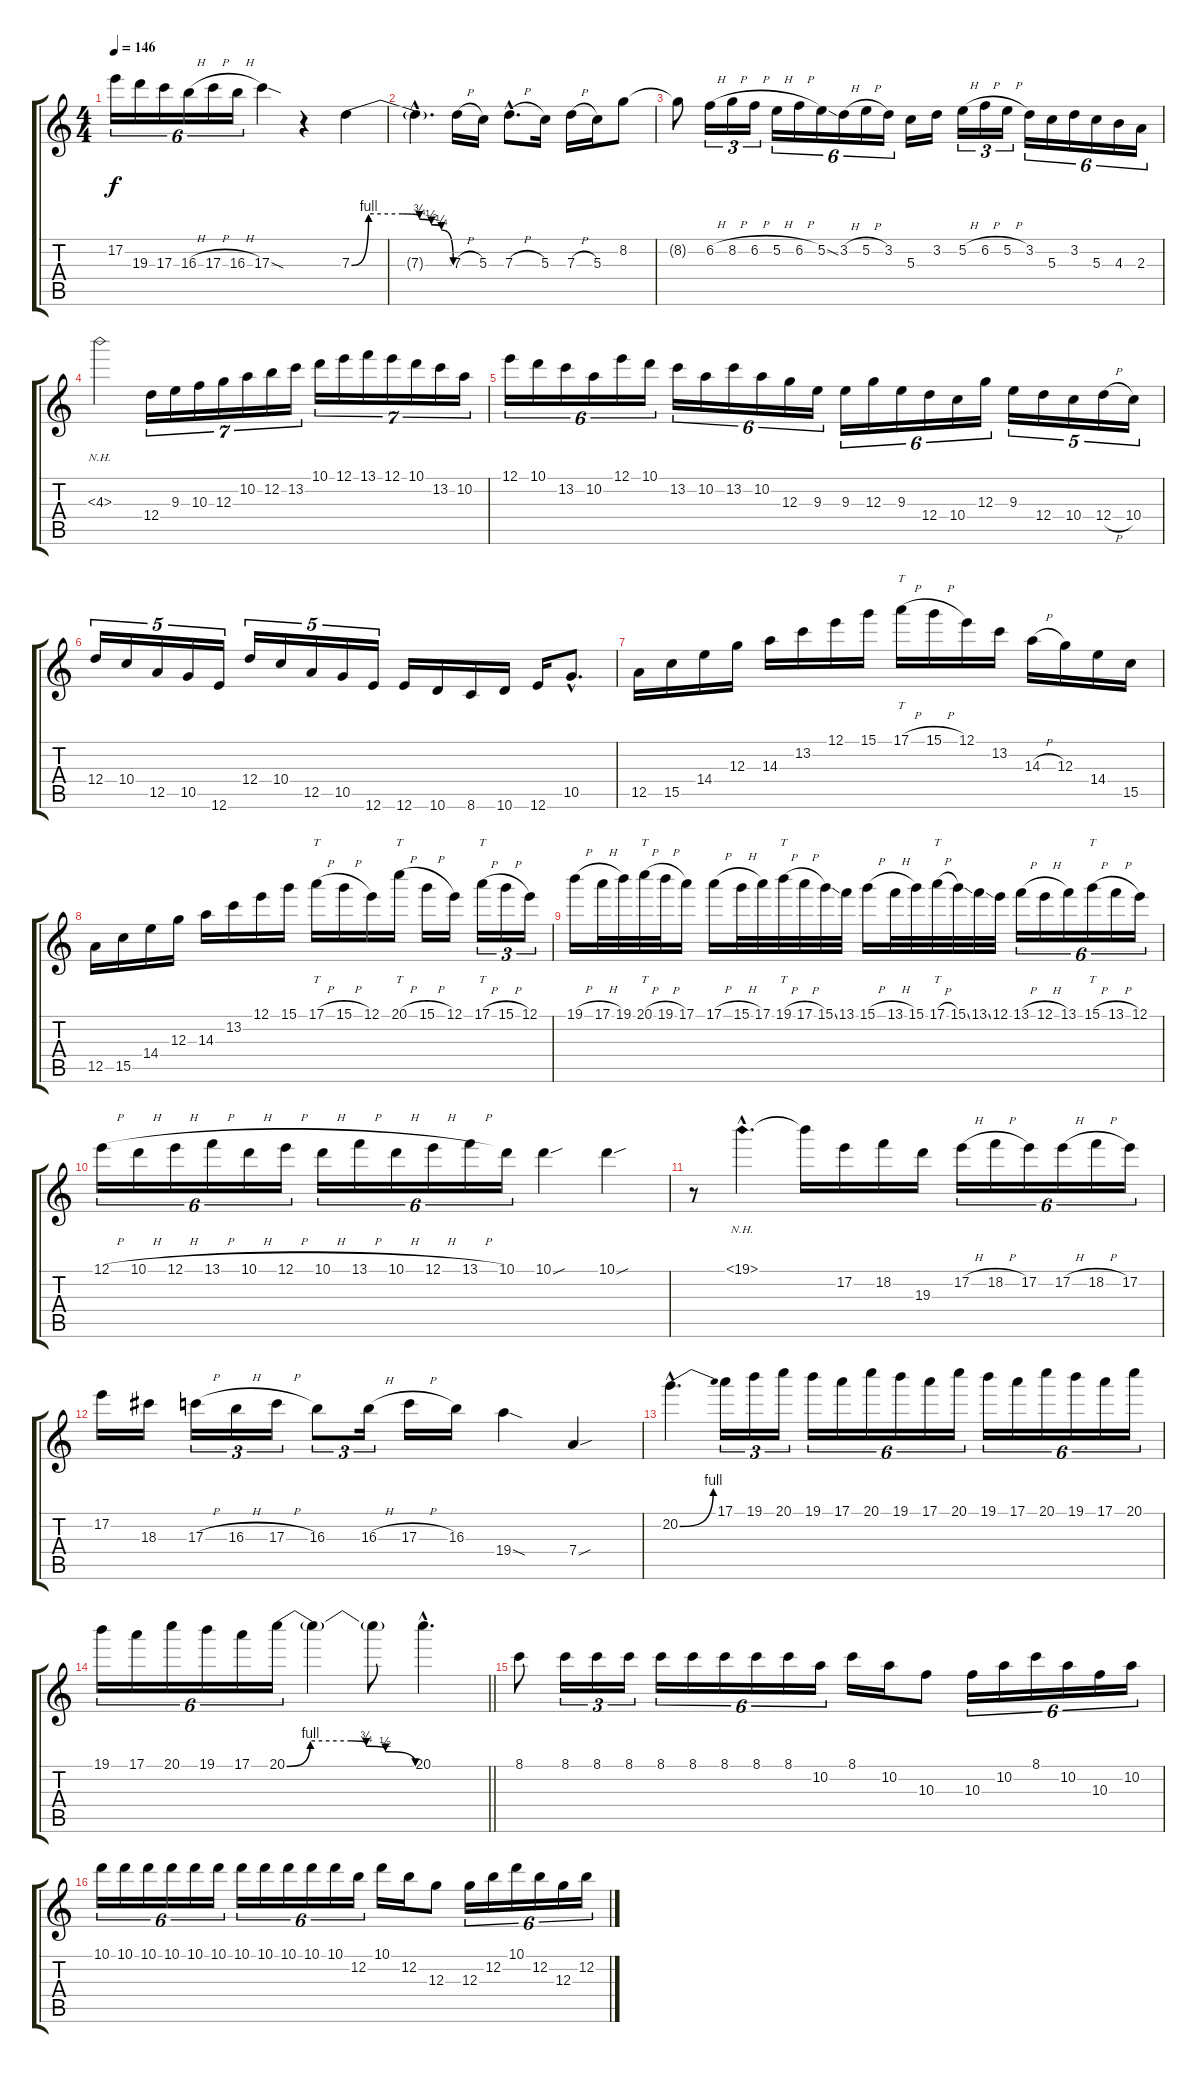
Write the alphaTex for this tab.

\track "" {instrument distortionguitar}
\staff {score tabs}
\tuning (E4 B3 G3 D3 A2 E2) {hide}
\ts (4 4)
\tempo 146
\clef g2
\ks c
17.2.16{tu (6 4) dy f} 19.3.16{tu (6 4)} 17.3.16{tu (6 4)} 16.3{h}.16{tu (6 4)} 17.3{h}.16{tu (6 4)} 16.3{h}.16{tu (6 4)} 17.3{sod}.4 r.4 7.3{be (custom 0 0 10 4 30 4 40 3 47 2 53 1 60 0)}.4 |
7.3{hac t}.4{d} 7.3{h}.16 5.3.16 7.3{h hac}.8{d} 5.3.16 7.3{h}.16 5.3.16 8.2.8 |
8.2{t}.8 6.2{h}.16{tu (3 2)} 8.2{h}.16{tu (3 2)} 6.2{h}.16{tu (3 2)} 5.2{h}.16{tu (6 4)} 6.2{h}.16{tu (6 4)} 5.2{ss}.16{tu (6 4)} 3.2{h}.16{tu (6 4)} 5.2{h}.16{tu (6 4)} 3.2.16{tu (6 4)} 5.3.16 3.2.16 5.2{h}.16{tu (3 2)} 6.2{h}.16{tu (3 2)} 5.2{h}.16{tu (3 2)} 3.2.16{tu (6 4)} 5.3.16{tu (6 4)} 3.2.16{tu (6 4)} 5.3.16{tu (6 4)} 4.3.16{tu (6 4)} 2.3.16{tu (6 4)} |
4.3{nh}.2 12.4.16{tu (7 4)} 9.3.16{tu (7 4)} 10.3.16{tu (7 4)} 12.3.16{tu (7 4)} 10.2.16{tu (7 4)} 12.2.16{tu (7 4)} 13.2.16{tu (7 4)} 10.1.16{tu (7 4)} 12.1.16{tu (7 4)} 13.1.16{tu (7 4)} 12.1.16{tu (7 4)} 10.1.16{tu (7 4)} 13.2.16{tu (7 4)} 10.2.16{tu (7 4)} |
12.1.16{tu (6 4)} 10.1.16{tu (6 4)} 13.2.16{tu (6 4)} 10.2.16{tu (6 4)} 12.1.16{tu (6 4)} 10.1.16{tu (6 4)} 13.2.16{tu (6 4)} 10.2.16{tu (6 4)} 13.2.16{tu (6 4)} 10.2.16{tu (6 4)} 12.3.16{tu (6 4)} 9.3.16{tu (6 4)} 9.3.16{tu (6 4)} 12.3.16{tu (6 4)} 9.3.16{tu (6 4)} 12.4.16{tu (6 4)} 10.4.16{tu (6 4)} 12.3.16{tu (6 4)} 9.3.16{tu (5 4)} 12.4.16{tu (5 4)} 10.4.16{tu (5 4)} 12.4{h}.16{tu (5 4)} 10.4.16{tu (5 4)} |
12.4.16{tu (5 4)} 10.4.16{tu (5 4)} 12.5.16{tu (5 4)} 10.5.16{tu (5 4)} 12.6.16{tu (5 4)} 12.4.16{tu (5 4)} 10.4.16{tu (5 4)} 12.5.16{tu (5 4)} 10.5.16{tu (5 4)} 12.6.16{tu (5 4)} 12.6.16 10.6.16 8.6.16 10.6.16 12.6.16 10.5{hac}.8{d} |
12.5.16 15.5.16 14.4.16 12.3.16 14.3.16 13.2.16 12.1.16 15.1.16 17.1{h}.16{tt} 15.1{h}.16 12.1.16 13.2.16 14.3{h}.16 12.3.16 14.4.16 15.5.16 |
12.5.16 15.5.16 14.4.16 12.3.16 14.3.16 13.2.16 12.1.16 15.1.16 17.1{h}.16{tt} 15.1{h}.16 12.1.16 20.1{h}.16{tt} 15.1{h}.16 12.1.16 17.1{h}.16{tt tu (3 2)} 15.1{h}.16{tu (3 2)} 12.1.16{tu (3 2)} |
19.1{h}.16 17.1{h}.32 19.1.32 20.1{h}.32{tt} 19.1{h}.32 17.1.16 17.1{h}.16 15.1{h}.32 17.1.32 19.1{h}.32{tt} 17.1{h}.32 15.1{ss}.32 13.1.32 15.1{h}.16 13.1{h}.32 15.1.32 17.1{h}.32{tt} 15.1{ss}.32 13.1{ss}.32 12.1.32 13.1{h}.16{tu (6 4)} 12.1{h}.16{tu (6 4)} 13.1.16{tu (6 4)} 15.1{h}.16{tt tu (6 4)} 13.1{h}.16{tu (6 4)} 12.1.16{tu (6 4)} |
12.1{h}.16{tu (6 4)} 10.1{h}.16{tu (6 4)} 12.1{h}.16{tu (6 4)} 13.1{h}.16{tu (6 4)} 10.1{h}.16{tu (6 4)} 12.1{h}.16{tu (6 4)} 10.1{h}.16{tu (6 4)} 13.1{h}.16{tu (6 4)} 10.1{h}.16{tu (6 4)} 12.1{h}.16{tu (6 4)} 13.1{h}.16{tu (6 4)} 10.1.16{tu (6 4)} 10.1{sou}.4 10.1{sou}.4 |
r.8 19.1{nh hac}.4{d} 19.1{t}.16 17.2.16 18.2.16 19.3.16 17.2{h}.16{tu (6 4)} 18.2{h}.16{tu (6 4)} 17.2.16{tu (6 4)} 17.2{h}.16{tu (6 4)} 18.2{h}.16{tu (6 4)} 17.2.16{tu (6 4)} |
17.2.16 18.3.16 17.3{h}.16{tu (3 2)} 16.3{h}.16{tu (3 2)} 17.3{h}.16{tu (3 2)} 16.3.8{tu (3 2)} 16.3{h}.16{tu (3 2)} 17.3{h}.16 16.3.16 19.4{sod}.4 7.4{sou}.4 |
20.2{be (bend 0 0 60 4) hac}.4{d} 17.1.16{tu (3 2)} 19.1.16{tu (3 2)} 20.1.16{tu (3 2)} 19.1.16{tu (6 4)} 17.1.16{tu (6 4)} 20.1.16{tu (6 4)} 19.1.16{tu (6 4)} 17.1.16{tu (6 4)} 20.1.16{tu (6 4)} 19.1.16{tu (6 4)} 17.1.16{tu (6 4)} 20.1.16{tu (6 4)} 19.1.16{tu (6 4)} 17.1.16{tu (6 4)} 20.1.16{tu (6 4)} |
\barLineRight lightlight
19.1.16{tu (6 4)} 17.1.16{tu (6 4)} 20.1.16{tu (6 4)} 19.1.16{tu (6 4)} 17.1.16{tu (6 4)} 20.1{be (custom 0 0 11 4 30 4 37 3 46 2 60 0)}.16{tu (6 4)} 20.1{t}.4 20.1{t}.8 20.1{hac}.4{d} |
8.1.8 8.1.16{tu (3 2)} 8.1.16{tu (3 2)} 8.1.16{tu (3 2)} 8.1.16{tu (6 4)} 8.1.16{tu (6 4)} 8.1.16{tu (6 4)} 8.1.16{tu (6 4)} 8.1.16{tu (6 4)} 10.2.16{tu (6 4)} 8.1.16 10.2.16 10.3.8 10.3.16{tu (6 4)} 10.2.16{tu (6 4)} 8.1.16{tu (6 4)} 10.2.16{tu (6 4)} 10.3.16{tu (6 4)} 10.2.16{tu (6 4)} |
10.1.16{tu (6 4)} 10.1.16{tu (6 4)} 10.1.16{tu (6 4)} 10.1.16{tu (6 4)} 10.1.16{tu (6 4)} 10.1.16{tu (6 4)} 10.1.16{tu (6 4)} 10.1.16{tu (6 4)} 10.1.16{tu (6 4)} 10.1.16{tu (6 4)} 10.1.16{tu (6 4)} 12.2.16{tu (6 4)} 10.1.16 12.2.16 12.3.8 12.3.16{tu (6 4)} 12.2.16{tu (6 4)} 10.1.16{tu (6 4)} 12.2.16{tu (6 4)} 12.3.16{tu (6 4)} 12.2.16{tu (6 4)}
